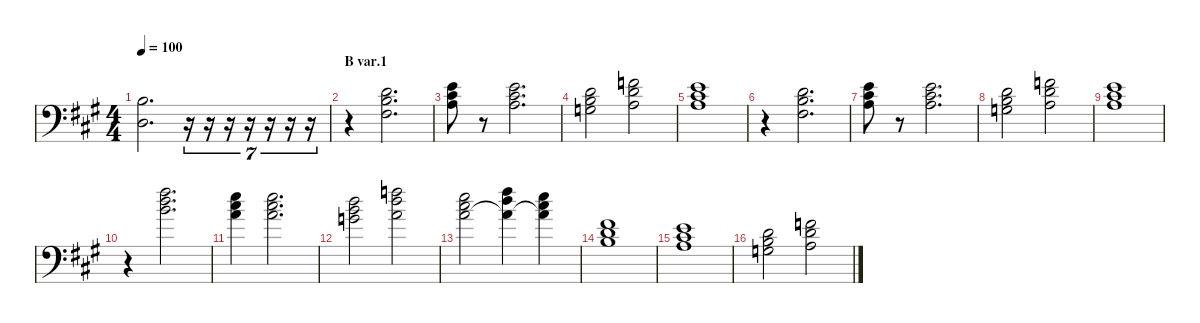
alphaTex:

\defaultSystemsLayout 4
\hideDynamics
\bracketExtendMode nobrackets
\singleTrackTrackNamePolicy hidden
\multiTrackTrackNamePolicy hidden
\otherSystemsTrackNameOrientation horizontal
\track ("Hammond LH" "org.") {instrument drawbarorgan}
\staff {score}
\tuning (E4 B3 G3 D3 A2 D2)
\ts (4 4)
\tempo 100
\clef f4
\ks a
(0.2{t acc forcenatural} 0.4{t acc forcenatural}).2{d dy f beam Down} r.16{tu (7 4) beam Down} r.16{tu (7 4) beam Down} r.16{tu (7 4) beam Down} r.16{tu (7 4) beam Down} r.16{tu (7 4) beam Down} r.16{tu (7 4) beam Down} r.16{tu (7 4) beam Down} |
\section ("" "B var.1")
r.4{beam Down} (4.4{acc #} 14.5{acc forcenatural} 24.6{acc forcenatural}).2{d beam Down} |
(7.4{acc forcenatural} 16.5{acc #} 26.6{acc forcenatural}).8{beam Down} r.8{beam Down} (7.4{acc forcenatural} 16.5{acc #} 26.6{acc forcenatural}).2{d beam Down} |
(5.4{acc forcenatural} 14.5{acc forcenatural} 24.6{acc forcenatural}).2{beam Down} (2.3{acc forcenatural} 17.5{acc forcenatural} 27.6{acc forcenatural}).2{beam Down} |
(0.1{acc forcenatural} 2.2{acc #} 7.4{acc forcenatural}).1{beam Down} |
r.4{beam Down} (4.4{acc #} 14.5{acc forcenatural} 24.6{acc forcenatural}).2{d beam Down} |
(7.4{acc forcenatural} 16.5{acc #} 26.6{acc forcenatural}).8{beam Down} r.8{beam Down} (7.4{acc forcenatural} 16.5{acc #} 26.6{acc forcenatural}).2{d beam Down} |
(5.4{acc forcenatural} 14.5{acc forcenatural} 24.6{acc forcenatural}).2{beam Down} (2.3{acc forcenatural} 17.5{acc forcenatural} 27.6{acc forcenatural}).2{beam Down} |
(0.1{acc forcenatural} 2.2{acc #} 7.4{acc forcenatural}).1{beam Down} |
r.4{beam Down} (7.1{acc forcenatural} 15.2{acc forcenatural} 23.3{acc #}).2{d beam Down} |
(5.1{acc forcenatural} 14.2{acc #} 21.3{acc forcenatural}).4{beam Down} (5.1{acc forcenatural} 14.2{acc #} 21.3{acc forcenatural}).2{d beam Down} |
(3.1{acc forcenatural} 12.2{acc forcenatural} 19.3{acc forcenatural}).2{beam Down} (5.1{acc forcenatural} 15.2{acc forcenatural} 22.3{acc forcenatural}).2{beam Down} |
(5.1{acc forcenatural} 14.2{acc #} 21.3{acc forcenatural}).2{beam Down} (5.1{t acc forcenatural} 19.2{acc #} 19.3{acc forcenatural}).4{beam Down} (5.1{t acc forcenatural} 17.2{acc forcenatural} 18.3{acc #}).4{beam Down} |
(2.1{acc #} 0.2{acc forcenatural} 7.3{acc forcenatural}).1{beam Down} |
(0.1{acc forcenatural} 2.2{acc #} 2.3{acc forcenatural}).1{beam Down} |
(0.2{acc forcenatural} 0.3{acc forcenatural} 12.4{acc forcenatural}).2{beam Down} (1.1{acc forcenatural} 3.2{acc forcenatural} 2.3{acc forcenatural}).2{beam Down}
